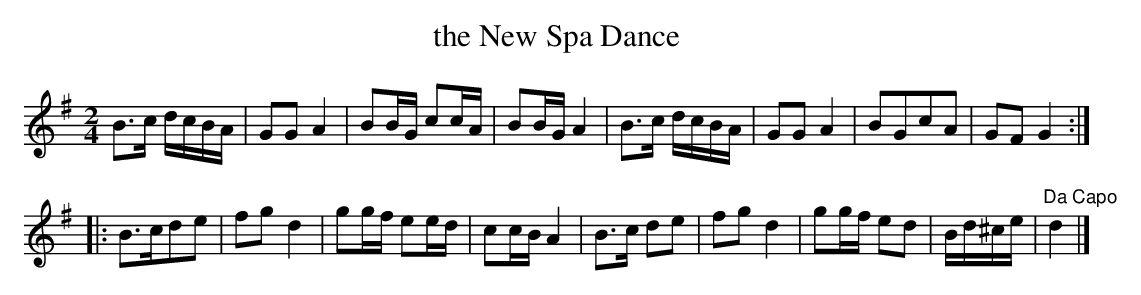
X:1
T:the New Spa Dance
M:2/4
K:G
B3c dcBA| G2G2 A4| B2BG c2cA| B2BG A4|\
B3c dcBA| G2G2 A4| B2G2c2A2| G2F2 G4::
B3cd2e2| f2g2 d4| g2gf e2ed| c2cB A4|\
B3c d2e2| f2g2 d4| g2gf e2d2| Bd^ce| "Da Capo"d4|]
